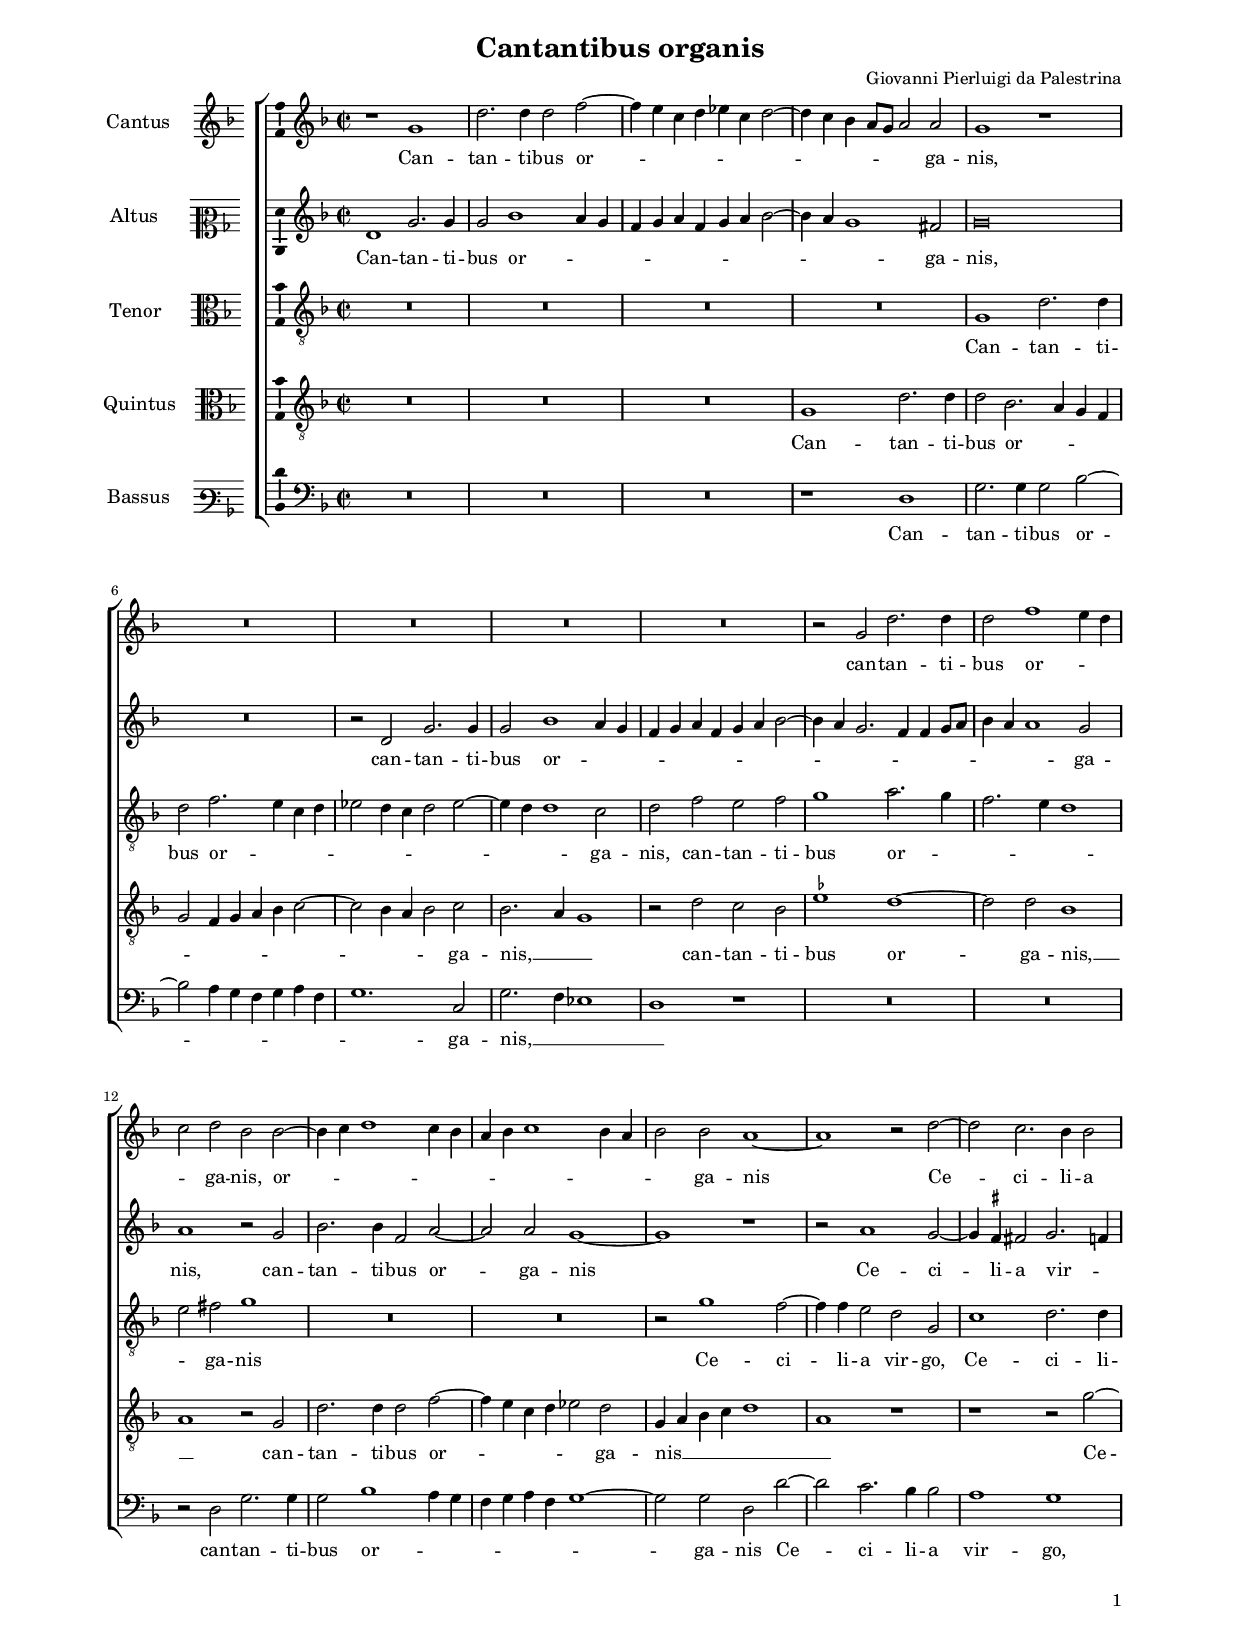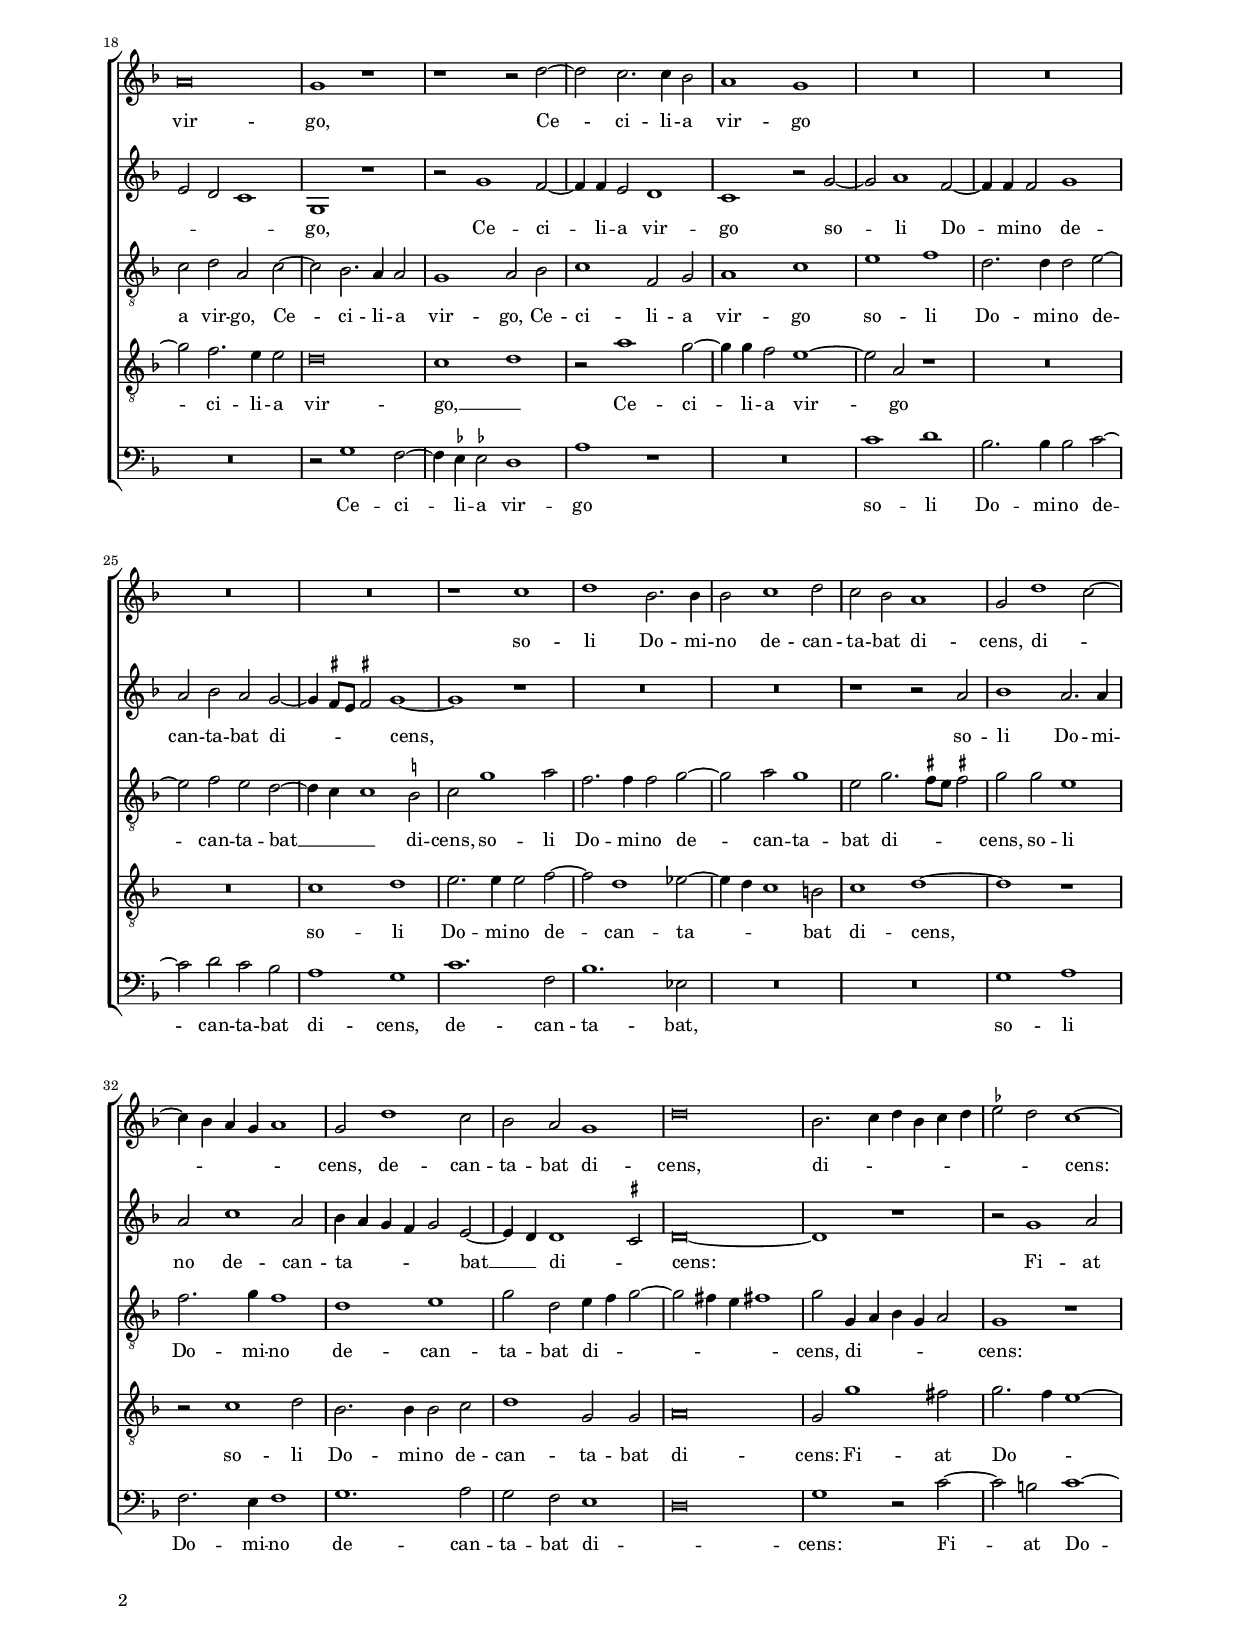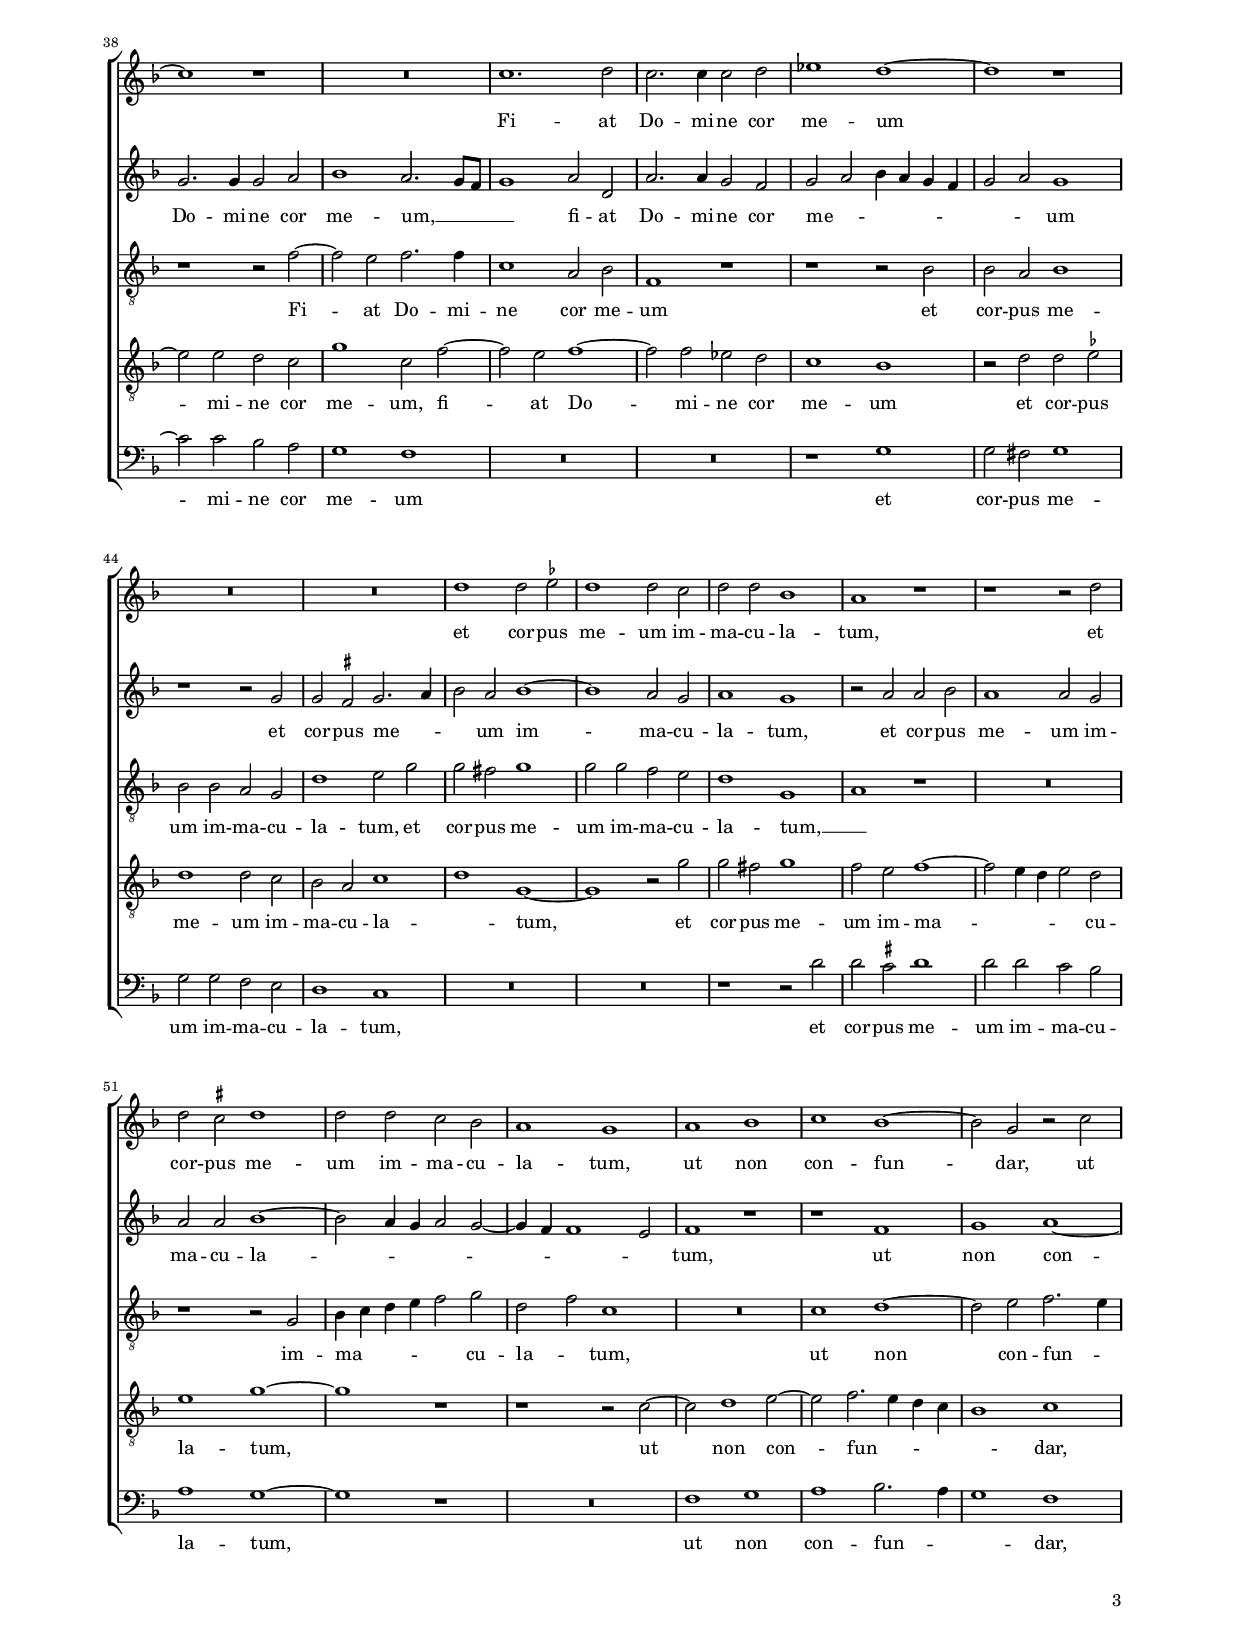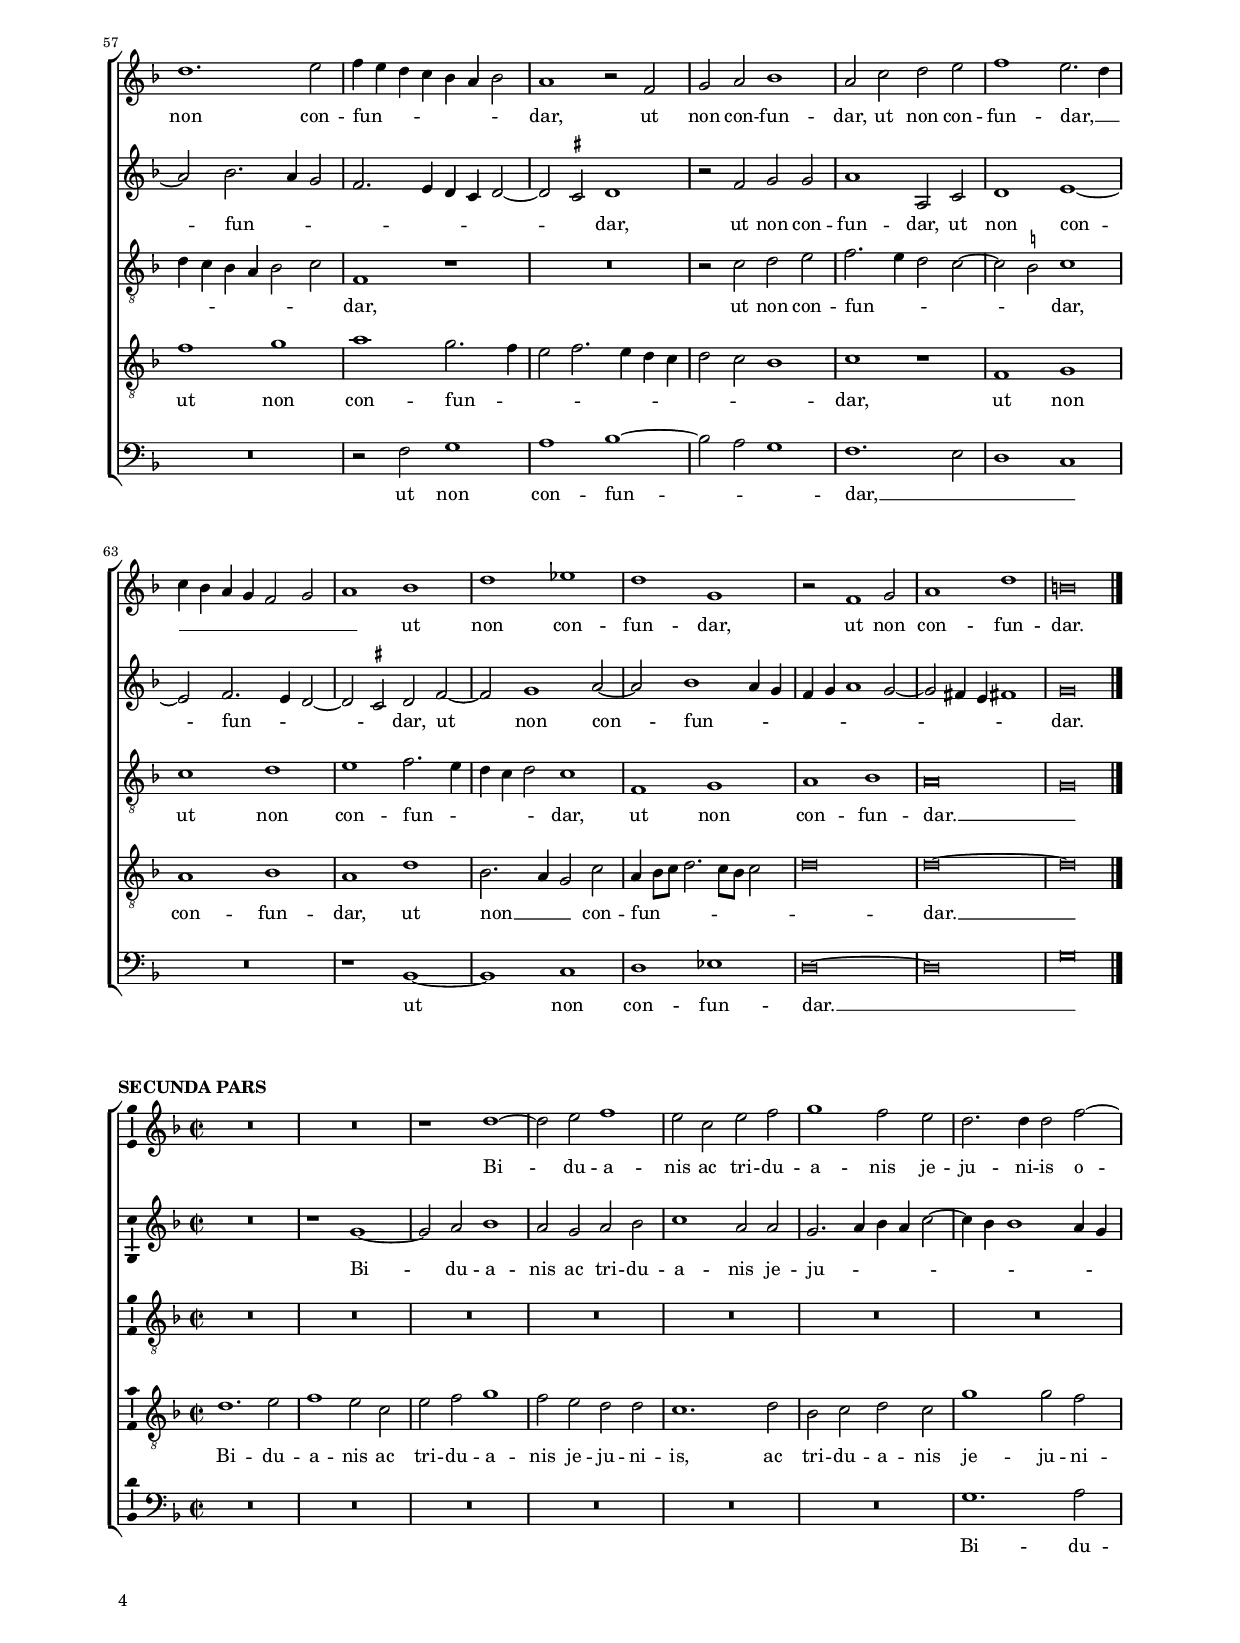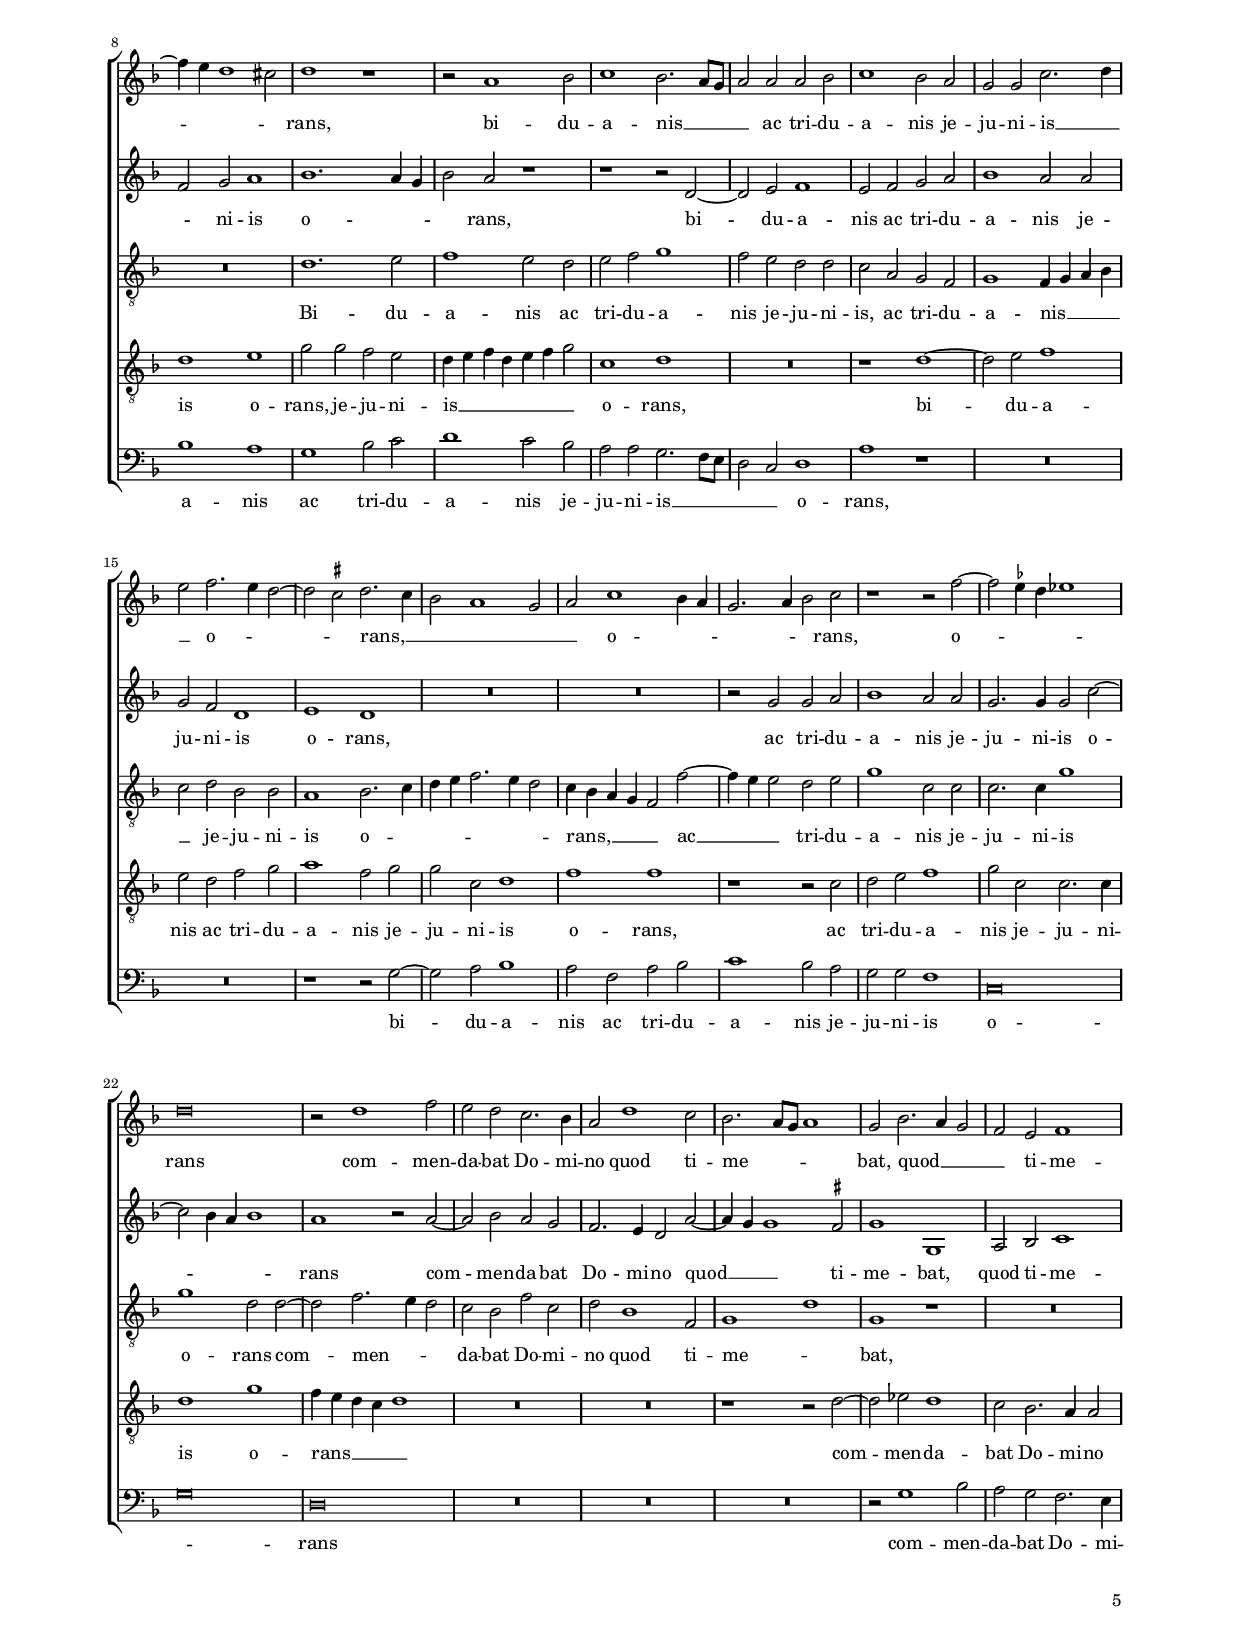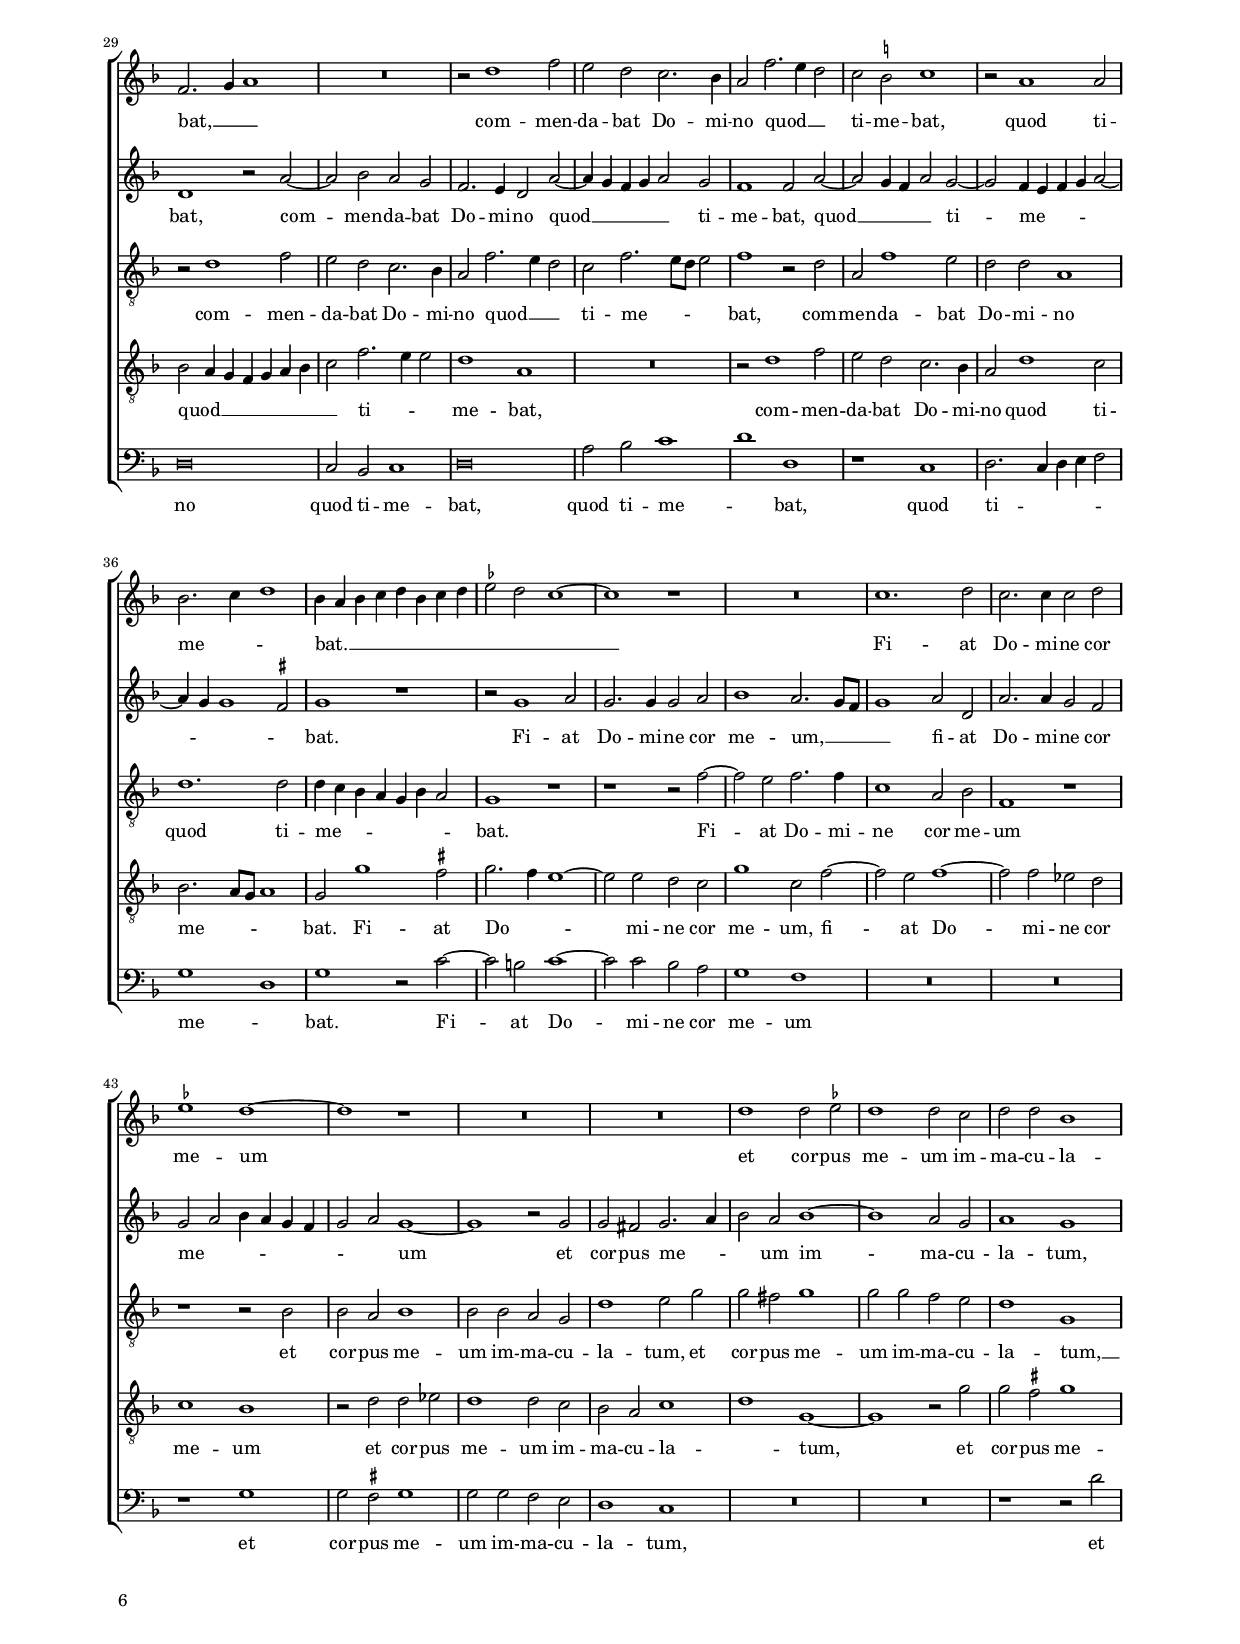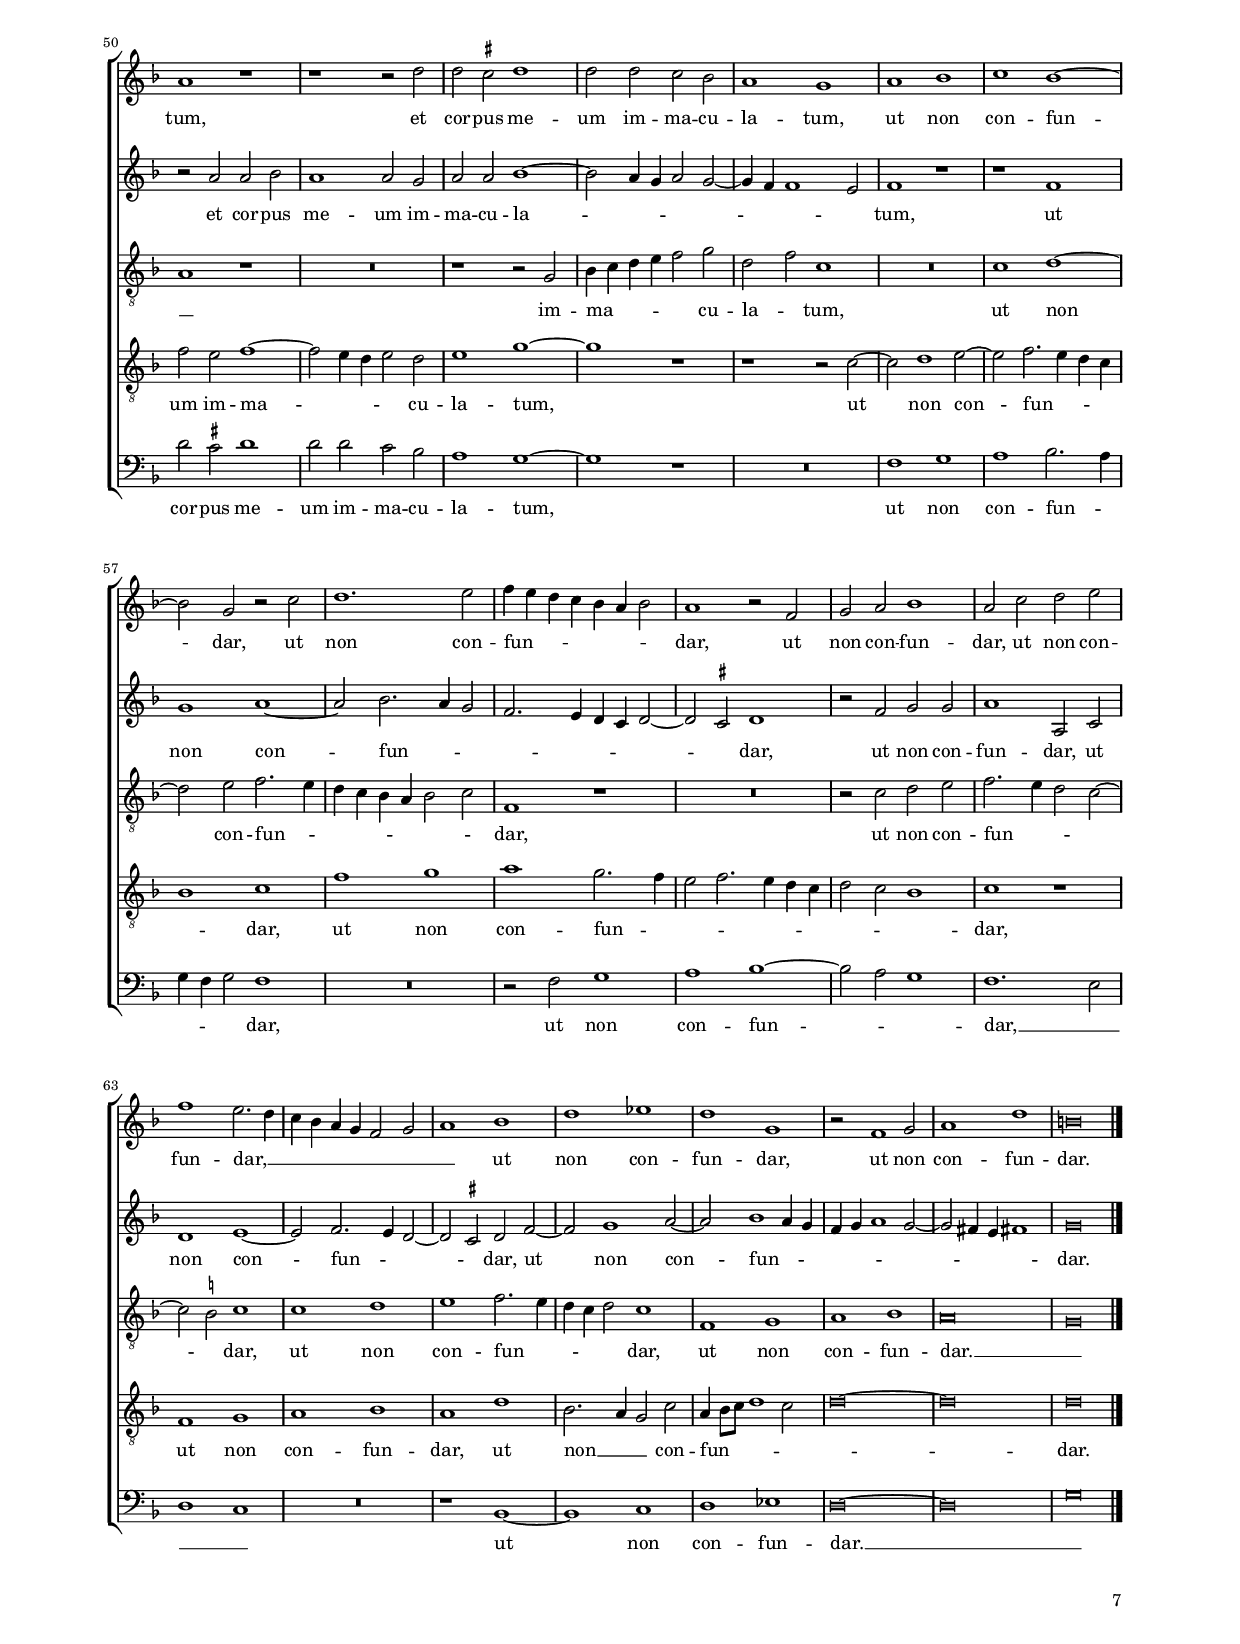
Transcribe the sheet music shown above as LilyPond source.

\header
{
  title="Cantantibus organis"
  composer="Giovanni Pierluigi da Palestrina"
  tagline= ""
}

\version "2.20.0"
\language deutsch
#(set-global-staff-size 15)
% #(set-default-paper-size "letter")
#(ly:set-option 'point-and-click #f)

	
	ficta = { \once \set suggestAccidentals = ##t }
	
	forget = #(define-music-function (music) (ly:music?) #{
		\accidentalStyle forget
		$music
		\accidentalStyle default
		#})
	

\paper
	{
	top-margin = 1.8 \cm
	bottom-margin = 1.2 \cm
	left-margin = 2 \cm
	right-margin = 2 \cm
	ragged-bottom = ##f
	ragged-last-bottom = ##t
	print-page-number = ##f
	score-system-spacing = #'((basic-distance . 16) (minimum-distance . 14) (padding . 5) (strechability . 150))
	system-system-spacing = #'((basic-distance . 16) (minimum-distance . 14) (padding . 5) (strechability . 150))
    oddFooterMarkup=\markup   \fill-line { "" \fromproperty #'page:page-number-string }
    evenFooterMarkup=\markup  \fill-line { \fromproperty #'page:page-number-string "" }
    last-bottom-spacing = #'((basic-distance . 12) (minimum-distance . 7) (padding . 4))
	systems-per-page = 3
	page-count = 7
%	min-systems-per-page = 3
	}

global = {
    % \set Staff.autoBeaming = ##f
	\key f \major
	\time 2/2 \set Score.measureLength = #(ly:make-moment 2/1)
    \set Score.tempoHideNote = ##t
    \tempo 2 = 90
    \skip 1*2*69 \bar "|."
	}
	

incipitcantus = \markup { \score {
	{
	\set Staff.instrumentName = \markup { \fontsize #1 "Cantus" }
	\key f \major
	\clef violin
	s4 \bar ""
	}
	\layout  {
	raggedright = ##t
	indent = 1.8 \cm
	line-width = 2.5 \cm
	\context { \Staff \remove Time_signature_engraver }
	\override Staff.Clef.Y-extent = #'(0 . 0)
	}} \hspace #1 }
      
      
incipitaltus = \markup { \score {
	{
	\set Staff.instrumentName = \markup { \fontsize #1 "Altus" }
	\key f \major
	\clef mezzosoprano
	s4 \bar ""
	}
	\layout  {
	raggedright = ##t
	indent = 1.8 \cm
	line-width = 2.5 \cm
	\context { \Staff \remove Time_signature_engraver }
	\override Staff.Clef.Y-extent = #'(0 . 0)
	}} \hspace #1 }


incipittenor = \markup { \score {
	{
	\set Staff.instrumentName = \markup { \fontsize #1 "Tenor" }
	\key f \major
	\clef alto
	s4 \bar ""
	}
	\layout  {
	raggedright = ##t
	indent = 1.8 \cm
	line-width = 2.5 \cm
	\context { \Staff \remove Time_signature_engraver }
	\override Staff.Clef.Y-extent = #'(0 . 0)
	}} \hspace #1 }
      
      
incipitquintus = \markup { \score {
	{
	\set Staff.instrumentName = \markup { \fontsize #1 "Quintus" }
	\key f \major
	\clef alto
	s4 \bar ""
	}
	\layout  {
	raggedright = ##t
	indent = 1.8 \cm
	line-width = 2.5 \cm
	\context { \Staff \remove Time_signature_engraver }
	\override Staff.Clef.Y-extent = #'(0 . 0)
	}} \hspace #1 }
      
      
incipitbassus = \markup { \score {
	{
	\set Staff.instrumentName = \markup { \fontsize #1 "Bassus" }
	\key f \major
	\clef varbaritone
	s4 \bar ""
	}
	\layout  {
	raggedright = ##t
	indent = 1.8 \cm
	line-width = 2.5 \cm
	\context { \Staff \remove Time_signature_engraver }
	\override Staff.Clef.Y-extent = #'(0 . 0)
	}} \hspace #1 }


cantus =  \relative c''
	{
	r1 g
	d'2. d4 d2 f~
	f4 e c d es c d2~
	d4 c b a8 g a2 a
%5
	g1 r |
	R\breve
	R\breve
	R\breve
	R\breve
%10
	r2 g d'2. d4 |
	d2 f1 e4 d
	c2 d b b~
	b4 c d1 c4 b
	a4 b c1 b4 a
%15
	b2 b a1~ |
	a1 r2 d~
	d2 c2. b4 b2
	a\breve
	g1 r
%20
	r1 r2 d'~ |
    d2 c2. c4 b2
    a1 g
    R\breve
	R\breve
%25
    R\breve
	R\breve
	r1 c
    d1 b2. b4 
    b2 c1 d2
%30
    c2 b a1 |
    g2 d'1 c2~
    c4 b4 a g a1
    g2 d'1 c2
    b2 a g1 |
%35
    d'\breve |
    b2. c4 d4 b c d
    \ficta es2 d c1~
	c1 r
	R\breve
%40
    c1. d2 |
    c2. c4 c2 d
    es1 d~
    d1 r
	R\breve |
%45
    R\breve |
    d1 d2 \ficta es
    d1 d2 c
    d2 d b1
    a1 r
%50
    r1 r2 d |
    d2 \ficta cis d1
    d2 d c2 b
    a1 g
    a1 b
%55
    c1 b~ |
    b2 g r c
    d1. e2
    f4 e d c b a b2
	a1 r2 f
%60
    g2 a b1 |
    a2 c d e
	f1 e2. d4
	c4 b a g  f2 g
	a1 b
%65
    d1 es1 |
    d1 g,
    r2 f1 g2
    a1 d |
	h\breve |
	}


altus =  \relative c'
    {
	d1 g2. g4
	g2 b1 a4 g
	f4 g a f g a b2~
	b4 a g1 fis2
%5
	g\breve |
	R\breve
	r2 d g2. g4
	g2 b1 a4 g
	f4 g a f g a b2~
%10
	b4 a g2. f4 f g8 a |
	b4 a a1 g2
	a1 r2 g
	b2. b4 f2 a~
	a2 a g1~
%15
	g1 r |
	r2 a1 g2~
	g4 \ficta fis fis!2 g2. f4
	e2 d c1
	g1 r
%20
	r2 g'1 f2~ |
	f4 f e2 d1
	c1 r2 g'~
	g2 a1 f2~
	f4 f f2 g1
%25
	a2 b a g~ |
	g4 \ficta fis8 e \ficta fis!2 g1~
	g1 r
	R\breve
	R\breve
%30
	r1 r2 a |
	b1 a2. a4
	a2 c1 a2
	b4 a g f g2 e~
	e4 d d1 \ficta cis2
%35
	d\breve~ |
	d1 r
	r2 g1 a2
	g2. g4 g2 a
	b1 a2. g8 f
%40
	g1 a2 d, |
	a'2. a4 g2 f
	g2 a b4 a g f
	g2 a g1
	r1 r2 g
%45
	g2 \ficta fis g2. a4 |
	b2 a b1~
	b1 a2 g
	a1 g
	r2 a a b
%50
	a1 a2 g |
	a2 a b1~
	b2 a4 g a2 g~
	g4 f f1 e2
	f1 r
%55
	r1 f |
	g1 a~
	a2 b2. a4 g2
	f2. e4 d c d2~
	d2 \ficta cis d1
%60
	r2 f g g |
	a1 a,2 c
	d1 e~
	e2 f2. e4 d2~
	d2 \ficta cis d f~
%65
	f2 g1 a2~ |
	a2 b1 a4 g
	f4 g a1 g2~
	g2 fis4 e fis!1
	g\breve |
	}


tenor =  \relative c'
	{
	R\breve
	R\breve
	R\breve
	R\breve
%5
	g1 d'2. d4 |
	d2 f2. e4 c d
	es2 d4 c d2 es~
	es4 d d1 c2
	d2 f e f
%10
	g1 a2. g4 |
	f2. e4 d1
	e2 fis g1
	R\breve
	R\breve
%15
	r2 g1 f2~ |
	f4 f e2 d g,
	c1 d2. d4
	c2 d a c~
	c2 b2. a4 a2
%20
	g1 a2 b |
	c1 f,2 g
	a1 c
	e1 f
	d2. d4 d2 e~
%25
	e2 f e d~ |
	d4 c c1 \ficta h2
	c2 g'1 a2
	f2. f4 f2 g~
	g2 a g1
%30
	e2 g2. \ficta fis8 e \ficta fis!2 |
	g2 g e1
	f2. g4 f1
	d1 e
	g2 d e4 f g2~
%35
	g2 fis4 e fis!1 |
	g2 g,4 a b g a2
	g1 r
	r1 r2 f'~
	f2 e f2. f4
%40
	c1 a2 b |
	f1 r
	r1 r2 b
	b2 a b1
	b2 b a g
%45
	d'1 e2 g |
	g2 fis g1
	g2 g f e
	d1 g,
	a1 r
%50
	R\breve |
	r1 r2 g
	b4 c d e f2 g
	d2 f c1
	R\breve
%55
	c1 d~ |
	d2 e f2. e4
	d4 c b a b2 c
	f,1 r
	R\breve
%60
	r2 c' d e |
	f2. e4 d2 c~
	c2 \ficta h c1
	c1 d
	e1 f2. e4
%65
	d4 c d2 c1 |
	f,1 g
	a1 b
	a\breve
	g\breve |
	}


quintus  =  \relative c'
	{
	R\breve
	R\breve
	R\breve
	g1 d'2. d4
%5
	d2 b2. a4 g f |
	g2 f4 g a b c2~
	c2 b4 a b2 c
	b2. a4 g1
	r2 d' c b
%10
	\ficta es1 d~ |
	d2 d b1
	a1 r2 g
	d'2. d4 d2 f~
	f4 e c d es2 d
%15
	g,4 a b c d1 |
	a1 r
	r1 r2 g'~
	g2 f2. e4 e2
	d\breve
%20
	c1 d |
	r2 a'1 g2~
	g4 g f2 e1~
	e2 a, r1
	R\breve
%25
	R\breve |
	c1 d
	e2. e4 e2 f~
	f2 d1 es2~
	es4 d c1 h2
%30
	c1 d~ |
	d1 r
	r2 c1 d2
	b2. b4 b2 c
	d1 g,2 g
%35
	a\breve |
	g2 g'1 fis2
	g2. f4 e1~
	e2 e d c
	g'1 c,2 f~
%40
	f2 e f1~ |
	f2 f es d
	c1 b
	r2 d d \ficta es
	d1 d2 c
%45
	b2 a c1 |
	d1 g,~
    g1 r2 g'
	g2 fis g1
	f2 e f1~
%50
	f2 e4 d e2 d |
	e1 g~
	g1 r
	r1 r2 c,~
	c2 d1 e2~
%55
	e2 f2. e4 d c |
	b1 c
	f1 g
	a1 g2. f4
	e2 f2. e4 d c
%60
	d2 c b1 |
	c1 r
	f,1 g
	a1 b
	a1 d
%65
	b2. a4 g2 c |
	a4 b8 c d2. c8 b c2
	d\breve
	d\breve~
	d\breve |
	}


bassus  =  \relative c
	{
	R\breve
	R\breve
	R\breve
	r1 d
%5
	g2. g4 g2 b~ |
	b2 a4 g f g a f
	g1. c,2
	g'2. f4 es1
	d1 r
%10
	R\breve |
	R\breve
	r2 d g2. g4
	g2 b1 a4 g
	f4 g a f g1~
%15
	g2 g d d'~ |
	d2 c2. b4 b2
	a1 g
	R\breve
	r2 g1 f2~
%20
	f4 \ficta es \ficta es!2 d1 |
	a'1 r
	R\breve
	c1 d
	b2. b4 b2 c~
%25
	c2 d c b |
	a1 g
	c1. f,2
	b1. es,2
	R\breve
%30
	R\breve |
	g1 a
	f2. e4 f1
	g1. a2
	g2 f e1
%35
	d\breve |
	g1 r2 c~
	c2 h c1~
	c2 c b a
	g1 f
%40
	R\breve |
	R\breve
	r1 g
	g2 fis g1
	g2 g f e
%45
	d1 c |
	R\breve
	R\breve
	r1 r2 d'
	d2 \ficta cis d1
%50
	d2 d c b |
	a1 g~
	g1 r
	R\breve
	f1 g
%55
	a1 b2. a4 |
	g1 f
	R\breve
	r2 f g1
	a1 b~
%60
	b2 a g1 |
	f1. e2
	d1 c
	R\breve
	r1 b~
%65
	b1 c |
	d1 es
	d\breve~
	d\breve
	g\breve |
	}


lyricscantus = \lyricmode {
	Can -- tan -- ti -- bus or -- _ _ _ _ _ _ _ _ _ _ _ ga -- nis,
    can -- tan -- ti -- bus or -- _ _ _ ga -- nis,
    or -- _ _ _ _ _ _ _ _ _ _ ga -- nis
    Ce -- ci -- li -- a vir -- go,
    Ce -- ci -- li -- a vir -- go
    so -- li Do -- mi -- no
    de -- can -- ta -- bat di -- cens,
    di -- _ _ _ _ _ cens,
    de -- can -- ta -- bat di -- cens,
    di -- _ _ _ _ _ _ _ cens:
    Fi -- at Do -- mi -- ne cor me -- um
    et cor -- pus me -- um im -- ma -- cu -- la -- tum,
    et cor -- pus me -- um im -- ma -- cu -- la -- tum,
    ut non con -- fun -- dar,
    ut non con -- fun -- _ _ _ _ _ _ dar,
    ut non con -- fun -- dar,
    ut non con -- fun -- dar, __ _ _ _ _ _ _ _ _
    ut non con -- fun -- dar,
    ut non con -- fun -- dar.
	}


lyricsaltus = \lyricmode {
	Can -- tan -- ti -- bus or -- _ _ _ _ _ _ _ _ _ _ _ ga -- nis,
    can -- tan -- ti -- bus or -- _ _ _ _ _ _ _ _ _ _ _ _ _ _ _ _ _ _ ga -- nis,
    can -- tan -- ti -- bus or -- ga -- nis
    Ce -- ci -- li -- a vir -- _ _ _ _ go,
    Ce -- ci -- li -- a vir -- go
    so -- li Do -- mi -- no
    de -- can -- ta -- bat di -- _ _ _ cens,
    so -- li Do -- mi -- no de -- can -- ta -- _ _ _ _ bat __ _ di -- _ cens:
    Fi -- at Do -- mi -- ne cor me -- um, __ _ _ _
    fi -- at Do -- mi -- ne cor me -- _ _ _ _ _ _ _ um
    et cor -- pus me -- _ _ um im -- ma -- cu -- la -- tum,
    et cor -- pus me -- um im -- ma -- cu -- la -- _ _ _ _ _ _ _ tum,
    ut non con -- fun -- _ _ _ _ _ _ _ _ dar,
    ut non con -- fun -- dar,
    ut non con -- fun -- _ _ _ dar,
    ut non con -- fun -- _ _ _ _ _ _ _ _ _ dar.
	}


lyricstenor = \lyricmode {
	Can -- tan -- ti -- bus or -- _ _ _ _ _ _ _ _ _ _ ga -- nis,
    can -- tan -- ti -- bus or -- _ _ _ _ _ ga -- nis
    Ce -- ci -- li -- a vir -- go,
    Ce -- ci -- li -- a vir -- go,
    Ce -- ci -- li -- a vir -- go,
    Ce -- ci -- li -- a vir -- go
    so -- li Do -- mi -- no
    de -- can -- ta -- bat __ _ _ di -- cens,
    so -- li Do -- mi -- no de -- can -- ta -- bat di -- _ _ _ cens,
    so -- li Do -- mi -- no de -- can -- ta -- bat di -- _ _ _ _ _ cens,
    di -- _ _ _ _ cens:
    Fi -- at Do -- mi -- ne cor me -- um
    et cor -- pus me -- um im -- ma -- cu -- la -- tum,
    et cor -- pus me -- um im -- ma -- cu -- la -- tum, __ _
    im -- ma -- _ _ _ _ cu -- la -- _ tum,
    ut non con -- fun -- _ _ _ _ _ _ _ dar,
    ut non con -- fun -- _ _ _ _ dar,
    ut non con -- fun -- _ _ _ _ dar,
    ut non con -- fun -- dar. __ _
	}


lyricsquintus = \lyricmode {
	Can -- tan -- ti -- bus or -- _ _ _ _ _ _ _ _ _ _ _ _ ga -- nis, __ _ _
    can -- tan -- ti -- bus or -- ga -- nis, __ _
    can -- tan -- ti -- bus or -- _ _ _ _ ga -- nis __ _ _ _ _ _
    Ce -- ci -- li -- a vir -- go, __ _
    Ce -- ci -- li -- a vir -- go
    so -- li Do -- mi -- no
    de -- can -- ta -- _ _ bat di -- cens,
    so -- li Do -- mi -- no
    de -- can -- ta -- bat di -- cens:
    Fi -- at Do -- _ _ mi -- ne cor me -- um,
    fi -- at Do -- mi -- ne cor me -- um
    et cor -- pus me -- um im -- ma -- cu -- la -- _ tum,
    et cor -- pus me -- um im -- ma -- _ _ _ cu -- la -- tum,
    ut non con -- fun -- _ _ _ _ dar,
    ut non con -- fun -- _ _ _ _ _ _ _ _ _ dar,
    ut non con -- fun -- dar,
    ut non __ _ _ con -- fun -- _ _ _ _ _ _ _ dar. __
	}


lyricsbassus = \lyricmode {
	Can -- tan -- ti -- bus or -- _ _ _ _ _ _ _ ga -- nis, __ _ _ _
    can -- tan -- ti -- bus or -- _ _ _ _ _ _ _ ga -- nis
    Ce -- ci -- li -- a vir -- go,
    Ce -- ci -- li -- a vir -- go
    so -- li Do -- mi -- no
    de -- can -- ta -- bat di -- cens,
    de -- can -- ta -- bat,
    so -- li Do -- mi -- no de -- can -- ta -- bat di -- _ cens:
    Fi -- at Do -- mi -- ne cor me -- um
    et cor -- pus me -- um im -- ma -- cu -- la -- tum,
    et cor -- pus me -- um im -- ma -- cu -- la -- tum,
    ut non con -- fun -- _ _ dar,
    ut non con -- fun -- _ _ dar, __ _ _ _
    ut non con -- fun -- dar. __ _
	}


\score
{  
	\transpose c c {
	\new ChoirStaff \with { \override StaffGrouper.staff-staff-spacing.basic-distance = #12 }
	<<

	\new Staff << \global
	\new Voice="v1" {
		\set Staff.instrumentName=\incipitcantus
		\set Staff.midiInstrument = "reed organ"
		\clef violin
		\cantus }
	\new Lyrics \lyricsto "v1" {\lyricscantus }
	>>


	\new Staff << \global
	\new Voice="v2" {
		\set Staff.instrumentName=\incipitaltus
		\set Staff.midiInstrument = "reed organ"
                \clef violin % "G_8"
		\altus}
	\new Lyrics \lyricsto "v2" {\lyricsaltus }
	>>


	\new Staff << \global
	\new Voice="v3" {
		\set Staff.instrumentName=\incipittenor
		\set Staff.midiInstrument = "reed organ"
		\clef "G_8"
		\tenor }
	\new Lyrics \lyricsto "v3" {\lyricstenor }
	>>


	\new Staff << \global
	\new Voice="v5" {
		\set Staff.instrumentName=\incipitquintus
		\set Staff.midiInstrument = "reed organ"
		\clef "G_8"
		\quintus}
	\new Lyrics \lyricsto "v5" {\lyricsquintus }
	>>


	\new Staff << \global
	\new Voice="v4" {
		\set Staff.instrumentName=\incipitbassus
		\set Staff.midiInstrument = "reed organ"
		\clef bass
		\bassus }
	\new Lyrics \lyricsto "v4" {\lyricsbassus}
	>>

	>>
	} % transpose

	\layout
	{
	indent = 2.5 \cm
	\context { \Staff \override TimeSignature.break-visibility = #end-of-line-invisible }
	\context { \Lyrics \override VerticalAxisGroup.nonstaff-relatedstaff-spacing.padding = #1.4 }
%	\context { \Lyrics \override LyricText.font-size = #1 }
	\context { \Staff \consists "Ambitus_engraver" }
	\context { \Score \override BarNumber.padding = #2 }
	\context { \Voice \override NoteHead.style = #'baroque }
	}


\midi
	{
	}

}

%%%%%%%%%%%%%%%%%%%%  SECUNDA PARS %%%%%%%%%%%%%%%%%%%%


global = {
	\key f \major
	\time 2/2 \set Score.measureLength = #(ly:make-moment 2/1)
    \set Score.tempoHideNote = ##t
    \tempo 2 = 90
    \skip 1*2*70 \bar "|."
	}


cantus =  \relative c''
	{
    R\breve  
	R\breve
	r1 d~
	d2 e f1
%5
	e2 c e f |
	g1 f2 e
	d2. d4 d2 f~
	f4 e d1 cis2
	d1 r
%10
	r2 a1 b2 |
	c1 b2. a8 g
	a2 a a b
	c1 b2 a
	g2 g c2. d4
%15
	e2 f2. e4 d2~ |
	d2 \ficta cis d2. \forget c4
	b2 a1 g2
	a2 c1 b4 a
	g2. a4 b2 c
%20
	r1 r2 f~ |
	f2 \ficta es4 d es!1
	d\breve
	r2 d1 f2
	e2 d c2. b4
%25
	a2 d1 c2 |
	b2. a8 g a1
	g2 b2. a4 g2
	f2 e f1
	f2. g4 a1
%30
	R\breve |
	r2 d1 f2
	e2 d c2. b4
	a2 f'2. e4 d2
	c2 \ficta h c1
%35
	r2 a1 a2 |
	b2. c4 d1
	b4 a b c d b c d
	\ficta es2 d c1~
	c1 r
%40
	R\breve |
	c1. d2
	c2. c4 c2 d
	\ficta es1 d~
	d1 r
%45
	R\breve |
	R\breve
	d1 d2 \ficta es
	d1 d2 c
	d2 d b1
%50
	a1 r |
	r1 r2 d
	d2 \ficta cis d1
	d2 d c b
	a1 g
%55
	a1 b |
	c1 b~
	b2 g r c
	d1. e2
	f4 e d c b a b2
%60
	a1 r2 f |
	g2 a b1
	a2 c d e
	f1 e2. d4
	c4 b a g f2 g
%65
	a1 b |
	d1 es
	d1 g,
	r2 f1 g2
	a1 d
%70
	h\breve |
    }


altus =  \relative c'
    {
	R\breve
	r1 g'~
	g2 a b1
	a2 g a b
%5
	c1 a2 a |
	g2. a4 b a c2~
	c4 b b1 a4 g
	f2 g a1
	b1. a4 g
%10
	b2 a r1 |
	r1 r2 d,~
	d2 e f1
	e2 f g a
	b1 a2 a
%15
	g2 f d1 |
	e1 d
	R\breve
	R\breve
	r2 g g a
%20
	b1 a2 a |
	g2. g4 g2 c~
	c2 b4 a b1
	a1 r2 a~
	a2 b a g
%25
	f2. e4 d2 a'~ |
	a4 g g1 \ficta fis2
	g1 g,
	a2 b c1
	d1 r2 a'~
%30
	a2 b a g |
	f2. e4 d2 a'~
	a4 g f g a2 g
	f1 f2 a~
	a2 g4 f a2 g~
%35
	g2 f4 e f g a2~ |
	a4 g g1 \ficta fis2
	g1 r
	r2 g1 a2
	g2. g4 g2 a
%40
	b1 a2. g8 f |
	g1 a2 d,
	a'2. a4 g2 f
	g2 a b4 a g f
	g2 a g1~
%45
	g1 r2 g |
	g2 fis g2. a4
	b2 a b1~
	b1 a2 g
	a1 g
%50
	r2 a a b |
	a1 a2 g
	a2 a b1~
	b2 a4 g a2 g~
	g4 f f1 e2
%55
	f1 r |
	r1 f
	g1 a~
	a2 b2. a4 g2
	f2. e4 d c d2~
%60
	d2 \ficta cis d1 |
	r2 f g g
	a1 a,2 c
	d1 e~
	e2 f2. e4 d2~
%65
	d2 \ficta cis d f~ |
	f2 g1 a2~
	a2 b1 a4 g
	f4 g a1 g2~
	g2 fis4 e fis!1
%70
	g\breve |
	}


tenor =  \relative c'
	{
	R\breve
	R\breve
	R\breve
	R\breve
%5
	R\breve |
	R\breve
	R\breve
	R\breve
	d1. e2
%10
	f1 e2 d |
	e2 f g1
	f2 e d d
	c2 a g f
	g1 f4 g a b
%15
	c2 d b b |
	a1 b2. c4
	d4 e f2. e4 d2
	c4 b a g f2 f'~
	f4 e e2 d e
%20
	g1 c,2 c |
	c2. c4 g'1
	g1 d2 d~
	d2 f2. e4 d2
	c2 b f' c
%25
	d2 b1 f2 |
	g1 d'
	g,1 r
	R\breve
	r2 d'1 f2
%30
	e2 d c2. b4 |
	a2 f'2. e4 d2
	c2 f2. e8 d e2
	f1 r2 d
	a2 f'1 e2
%35
	d2 d a1 |
	d1. d2
	d4 c b a g b a2
	g1 r
	r1 r2 f'~
%40
	f2 e f2. f4 |
	c1 a2 b
	f1 r
	r1 r2 b
	b2 a b1
%45
	b2 b a g |
	d'1 e2 g
	g2 fis g1
	g2 g f e
	d1 g,
%50
	a1 r |
	R\breve
	r1 r2 g
	b4 c d e f2 g
	d2 f c1
%55
	R\breve |
	c1 d~
	d2 e f2. e4
	d4 c b a b2 c
	f,1 r
%60
	R\breve |
	r2 c' d e
	f2. e4 d2 c~
	c2 \ficta h c1
	c1 d
%65
	e1 f2. e4 |
	d4 c d2 c1
	f,1 g
	a1 b
	a\breve
%70
	g\breve |   
	}


quintus  =  \relative c'
	{
	d1. e2
	f1 e2 c
	e2 f g1
	f2 e d d
%5
	c1. d2 |
	b2 c d c
	g'1 g2 f
	d1 e
	g2 g f e
%10
	d4 e f d e f g2 |
	c,1 d
	R\breve
	r1 d~
	d2 e f1
%15
	e2 d f g
	a1 f2 g
	g2 c, d1
	f1 f
	r1 r2 c
%20
	d2 e f1 |
	g2 c, c2. c4
	d1 g
	f4 e d c d1
	R\breve
%25
	R\breve |
	r1 r2 d~
	d2 es d1
	c2 b2. a4 a2
	b2 a4 g f g a b
%30
	c2 f2. e4 e2 |
	d1 a
	R\breve
	r2 d1 f2
	e2 d c2. b4
%35
	a2 d1 c2 |
	b2. a8 g a1
	g2 g'1 \ficta fis2
	g2. f4 e1~
	e2 e d c
%40
	g'1 c,2 f~ |
	f2 e f1~
	f2 f es d
	c1 b
	r2 d d es
%45
	d1 d2 c |
	b2 a c1
	d1 g,~
	g1 r2 g'
	g2 \ficta fis g1
%50
	f2 e f1~ |
	f2 e4 d e2 d
	e1 g~
	g1 r
	r1 r2 c,~
%55
	c2 d1 e2~ |
	e2 f2. e4 d c
	b1 c
	f1 g
	a1 g2. f4
%60
	e2 f2. e4 d c |
	d2 c b1
	c1 r
	f,1 g
	a1 b
%65
	a1 d |
	b2. a4 g2 c
	a4 b8 c d1 c2
	d\breve~
	d\breve
%70
	d\breve |
	}


bassus  =  \relative c
	{
	R\breve
	R\breve
	R\breve
	R\breve
%5
	R\breve |
	R\breve
	g'1. a2
	b1 a
	g1 b2 c
%10
	d1 c2 b |
	a2 a g2. f8 e
	d2 c d1
	a'1 r
	R\breve
%15
	R\breve |
	r1 r2 g~
	g2 a b1
	a2 f a b
	c1 b2 a
%20
	g2 g f1 |
	c\breve
	g'\breve
	d\breve
	R\breve
%25
	R\breve |
	R\breve
	r2 g1 b2
	a2 g f2. e4
	d\breve
%30
	c2 b c1 |
	d\breve
	a'2 b c1
	d1 d,
	r1 c
%35
	d2. c4 d e f2 |
	g1 d
	g1 r2 c~
	c2 h c1~
	c2 c b a
%40
	g1 f |
	R\breve
	R\breve
	r1 g
	g2 \ficta fis g1
%45
	g2 g f e |
	d1 c
	R\breve
	R\breve
	r1 r2 d'
%50
	d2 \ficta cis d1 |
	d2 d c b
	a1 g~
	g1 r
	R\breve
%55
	f1 g |
	a1 b2. a4
	g4 f g2 f1
	R\breve
	r2 f g1
%60
	a1 b~ |
	b2 a g1
	f1. e2
	d1 c
	R\breve
%65
	r1 b~ |
	b1 c
	d1 es
	d\breve~
    d\breve
%70
	g\breve |
	}


lyricscantus = \lyricmode {
	Bi -- du -- a -- nis ac tri -- du -- a -- nis je -- ju -- ni -- is o -- _ _ _ rans,
    bi -- du -- a -- nis __ _ _ _ ac tri -- du -- a -- nis je -- ju -- ni -- is __ _ _ o -- _ _ _ rans, __ _ _ _ _ _
    o -- _ _ _ _ _ rans,
    o -- _ _ _ rans
    com -- men -- da -- bat Do -- mi -- no quod ti -- me -- _ _ _ bat,
    quod __ _ _ _ ti -- me -- bat, __ _ _
    com -- men -- da -- bat Do -- mi -- no quod __ _ _ ti -- me -- bat,
    quod ti -- me -- _ _ bat. __ _ _ _ _ _ _ _ _ _ _
    Fi -- at Do -- mi -- ne cor me -- um et cor -- pus me -- um
    im -- ma -- cu -- la -- tum,
    et cor -- pus me -- um im -- ma -- cu -- la -- tum,
    ut non con -- fun -- dar,
    ut non con -- fun -- _ _ _ _ _ _ dar,
    ut non con -- fun -- dar,
    ut non con -- fun -- dar, __ _ _ _ _ _ _ _ _
    ut non con -- fun -- dar,
    ut non con -- fun -- dar.
	}


lyricsaltus = \lyricmode {
	Bi -- du -- a -- nis ac tri -- du -- a -- nis je -- ju -- _ _ _ _ _ _ _ _ _ ni -- is o -- _ _ _ rans,
    bi -- du -- a -- nis ac tri -- du -- a -- nis je -- ju -- ni -- is o -- rans,
    ac tri -- du -- a -- nis je -- ju -- ni -- is o -- _ _ _ rans
    com -- men -- da -- bat Do -- mi -- no quod __ _ _ ti -- me -- bat,
    quod ti -- me -- bat,
    com -- men -- da -- bat Do -- mi -- no quod __ _ _ _ _ ti -- me -- bat,
    quod __ _ _ _ ti -- me -- _ _ _ _ _ _ _ bat.
    Fi -- at Do -- mi -- ne cor me -- um, __ _ _ _ 
    fi -- at Do -- mi -- ne cor me -- _ _ _ _ _ _ _ um et cor -- pus me -- _ _ um
    im -- ma -- cu -- la -- tum,
    et cor -- pus me -- um im -- ma -- cu -- la -- _ _ _ _ _ _ _ tum,
    ut non con -- fun -- _ _ _ _ _ _ _ _ dar,
    ut non con -- fun -- dar,
    ut non con -- fun -- _ _ _ dar,
    ut non con -- fun -- _ _ _ _ _ _ _ _ _ dar.
	}


lyricstenor = \lyricmode {
	Bi -- du -- a -- nis ac tri -- du -- a -- nis je -- ju -- ni -- is,
    ac tri -- du -- a -- nis __ _ _ _ _ je -- ju -- ni -- is o -- _ _ _ _ _ _ rans, __ _ _ _ _ 
    ac __ _ _ tri -- du -- a -- nis je -- ju -- ni -- is o -- rans
    com -- men -- _ _ da -- bat Do -- mi -- no quod ti -- me -- _ bat,
    com -- men -- da -- bat Do -- mi -- no quod __ _ _ ti -- me -- _ _ _ bat,
    com -- men -- da -- bat Do -- mi -- no quod ti -- me -- _ _ _ _ _ _ bat.
    Fi -- at Do -- mi -- ne cor me -- um et cor -- pus me -- um
    im -- ma -- cu -- la -- tum,
    et cor -- pus me -- um im -- ma -- cu -- la -- tum, __ _
    im -- ma -- _ _ _ _ cu -- la -- _ tum,
    ut non con -- fun -- _ _ _ _ _ _ _ dar,
    ut non con -- fun -- _ _ _ _ dar,
    ut non con -- fun -- _ _ _ _ dar,
    ut non con -- fun -- dar. __ _
	}


lyricsquintus = \lyricmode {
	Bi -- du -- a -- nis ac tri -- du -- a -- nis je -- ju -- ni -- is,
    ac tri -- du -- a -- nis je -- ju -- ni -- is o -- rans,
    je -- ju -- ni -- is __ _ _ _ _ _ _ o -- rans,
    bi -- du -- a -- nis ac tri -- du -- a -- nis je -- ju -- ni -- is o -- rans,
    ac tri -- du -- a -- nis je -- ju -- ni -- is o -- rans __ _ _ _ _
    com -- men -- da -- bat Do -- mi -- no quod __ _ _ _ _ _ _ _ ti -- _ _ me -- bat,
    com -- men -- da -- bat Do -- mi -- no quod ti -- me -- _ _ _ bat.
    Fi -- at Do -- _ _ mi -- ne cor me -- um,
    fi -- at Do -- mi -- ne cor me -- um et cor -- pus me -- um
    im -- ma -- cu -- la -- _ tum,
    et cor -- pus me -- um im -- ma -- _ _ _ cu -- la -- tum,
    ut non con -- fun -- _ _ _ _ dar,
    ut non con -- fun -- _ _ _ _ _ _ _ _ _ dar,
    ut non con -- fun -- dar,
    ut non __ _ _ con -- fun -- _ _ _ _ _ dar.
	}


lyricsbassus = \lyricmode {
	Bi -- du -- a -- nis ac tri -- du -- a -- nis je -- ju -- ni -- is __ _ _ _ _ o -- rans,
    bi -- du -- a -- nis ac tri -- du -- a -- nis je -- ju -- ni -- is o -- _ rans
    com -- men -- da -- bat Do -- mi -- no quod ti -- me -- bat,
    quod ti -- me -- _ bat,
    quod ti -- _ _ _ _ me -- _ bat.
    Fi -- at Do -- mi -- ne cor me -- um et cor -- pus me -- um
    im -- ma -- cu -- la -- tum,
    et cor -- pus me -- um im -- ma -- cu -- la -- tum,
    ut non con -- fun -- _ _ _ _ dar,
    ut non con -- fun -- _ _ dar, __ _ _ _
    ut non con -- fun -- dar. __ _
	}


\score
	{  
	\transpose c c {
	\new ChoirStaff \with { \override StaffGrouper.staff-staff-spacing.basic-distance = #12 }
	<<

	\new Staff <<\global
	\new Voice="v1" {
	  %\set Staff.instrumentName=Cantus
      %\set Staff.instrumentName=\incipitcantus
		\set Staff.midiInstrument = "reed organ"
		\clef violin
		\cantus }
	\new Lyrics \lyricsto "v1" {\lyricscantus }
	>>


	\new Staff << \global
	\new Voice="v2" {
	  %\set Staff.instrumentName=Altus
      %\set Staff.instrumentName=\incipitaltus
		\set Staff.midiInstrument = "reed organ"
		\clef violin % "G_8"
		\altus}
	\new Lyrics \lyricsto "v2" {\lyricsaltus }
	>>


	\new Staff <<\global
	\new Voice="v3" {
	  %\set Staff.instrumentName=Tenor
      %\set Staff.instrumentName=\incipittenor
		\set Staff.midiInstrument = "reed organ"
		\clef "G_8"
		\tenor }
	\new Lyrics \lyricsto "v3" {\lyricstenor }
	>>


	\new Staff << \global
	\new Voice="v5" {
	  %\set Staff.instrumentName=Quintus
      %\set Staff.instrumentName=\incipitquintus
		\set Staff.midiInstrument = "reed organ"
		\clef "G_8"
		\quintus}
	\new Lyrics \lyricsto "v5" {\lyricsquintus }
	>>


	\new Staff <<\global
	\new Voice="v4" {
	  %\set Staff.instrumentName=Bassus
      %\set Staff.instrumentName=\incipitbassus
		\set Staff.midiInstrument = "reed organ"
		\clef bass
		\bassus }
	\new Lyrics \lyricsto "v4" {\lyricsbassus}
	>>
	
	>>
	} % transpose

	\layout
	{
	indent = 0 \cm
	\context { \Staff \override TimeSignature.break-visibility = #end-of-line-invisible }
	\context { \Lyrics \override VerticalAxisGroup.nonstaff-relatedstaff-spacing.padding = #1.4 }
%	\context { \Lyrics \override LyricText.font-size = #1 }
	\context { \Staff \consists "Ambitus_engraver" }
	\context { \Score \override BarNumber.padding = #2 }
	\context { \Voice \override NoteHead.style = #'baroque }
	}

    \header { piece = \markup { \raise #2 \bold "SECUNDA PARS"} }

\midi
	{
	}
	
}

% EOF
